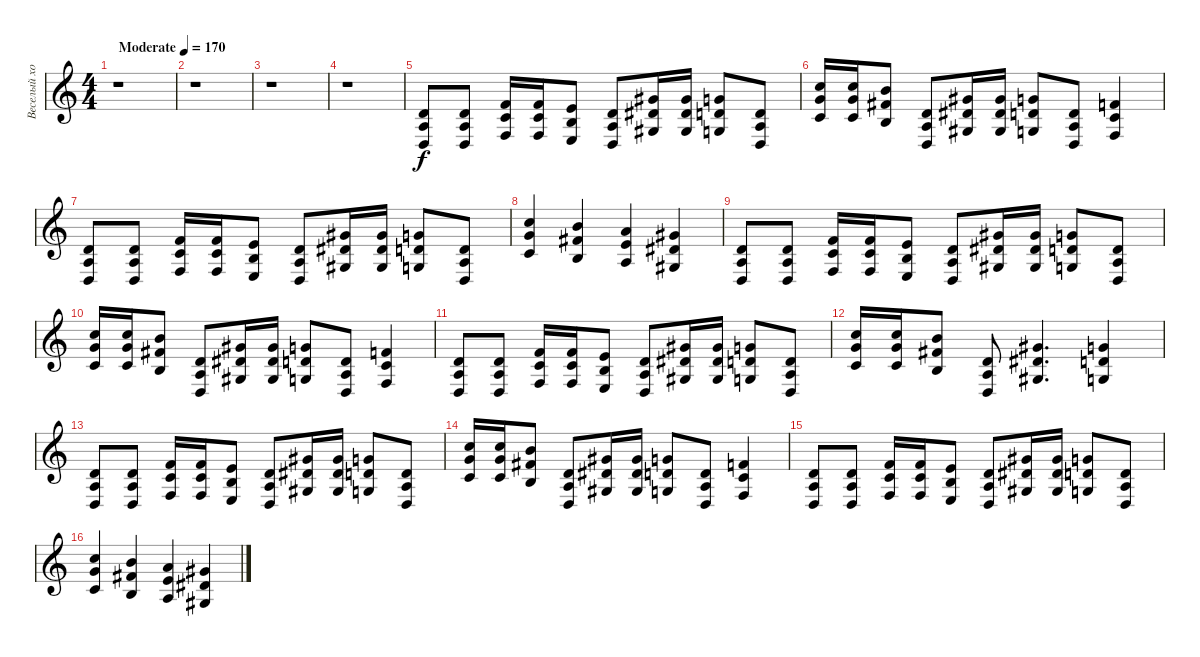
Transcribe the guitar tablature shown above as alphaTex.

\track ("Веселый хобит" "Веселый хо") {instrument overdrivenguitar}
\staff {score}
\tuning (E4 B3 G3 D3 A2 D2) {hide}
\ts (4 4)
\tempo (170 "Moderate")
\clef g2
\ks c
r.1{dy f instrument overdrivenguitar} |
r.1 |
r.1 |
r.1 |
(0.4 0.5 0.6).8 (0.4 0.5 0.6).8 (3.4 3.5 3.6).16 (3.4 3.5 3.6).16 (2.4 2.5 2.6).8 (0.4 0.5 0.6).8 (6.4 6.5 6.6).16 (6.4 6.5 6.6).16 (5.4 5.5 5.6).8 (0.4 0.5 0.6).8 |
(10.4 10.5 10.6).16 (10.4 10.5 10.6).16 (9.4 9.5 9.6).8 (0.4 0.5 0.6).8 (6.4 6.5 6.6).16 (6.4 6.5 6.6).16 (5.4 5.5 5.6).8 (0.4 0.5 0.6).8 (3.4 3.5 3.6).4 |
(0.4 0.5 0.6).8 (0.4 0.5 0.6).8 (3.4 3.5 3.6).16 (3.4 3.5 3.6).16 (2.4 2.5 2.6).8 (0.4 0.5 0.6).8 (6.4 6.5 6.6).16 (6.4 6.5 6.6).16 (5.4 5.5 5.6).8 (0.4 0.5 0.6).8 |
(10.4 10.5 10.6).4 (9.4 9.5 9.6).4 (7.4 7.5 7.6).4 (6.4 6.5 6.6).4 |
(0.4 0.5 0.6).8 (0.4 0.5 0.6).8 (3.4 3.5 3.6).16 (3.4 3.5 3.6).16 (2.4 2.5 2.6).8 (0.4 0.5 0.6).8 (6.4 6.5 6.6).16 (6.4 6.5 6.6).16 (5.4 5.5 5.6).8 (0.4 0.5 0.6).8 |
(10.4 10.5 10.6).16 (10.4 10.5 10.6).16 (9.4 9.5 9.6).8 (0.4 0.5 0.6).8 (6.4 6.5 6.6).16 (6.4 6.5 6.6).16 (5.4 5.5 5.6).8 (0.4 0.5 0.6).8 (3.4 3.5 3.6).4 |
(0.4 0.5 0.6).8 (0.4 0.5 0.6).8 (3.4 3.5 3.6).16 (3.4 3.5 3.6).16 (2.4 2.5 2.6).8 (0.4 0.5 0.6).8 (6.4 6.5 6.6).16 (6.4 6.5 6.6).16 (5.4 5.5 5.6).8 (0.4 0.5 0.6).8 |
(10.4 10.5 10.6).16 (10.4 10.5 10.6).16 (9.4 9.5 9.6).8 (0.4 0.5 0.6).8 (6.4 6.5 6.6).4{d} (5.4 5.5 5.6).4 |
(0.4 0.5 0.6).8 (0.4 0.5 0.6).8 (3.4 3.5 3.6).16 (3.4 3.5 3.6).16 (2.4 2.5 2.6).8 (0.4 0.5 0.6).8 (6.4 6.5 6.6).16 (6.4 6.5 6.6).16 (5.4 5.5 5.6).8 (0.4 0.5 0.6).8 |
(10.4 10.5 10.6).16 (10.4 10.5 10.6).16 (9.4 9.5 9.6).8 (0.4 0.5 0.6).8 (6.4 6.5 6.6).16 (6.4 6.5 6.6).16 (5.4 5.5 5.6).8 (0.4 0.5 0.6).8 (3.4 3.5 3.6).4 |
(0.4 0.5 0.6).8 (0.4 0.5 0.6).8 (3.4 3.5 3.6).16 (3.4 3.5 3.6).16 (2.4 2.5 2.6).8 (0.4 0.5 0.6).8 (6.4 6.5 6.6).16 (6.4 6.5 6.6).16 (5.4 5.5 5.6).8 (0.4 0.5 0.6).8 |
(10.4 10.5 10.6).4 (9.4 9.5 9.6).4 (7.4 7.5 7.6).4 (6.4 6.5 6.6).4
